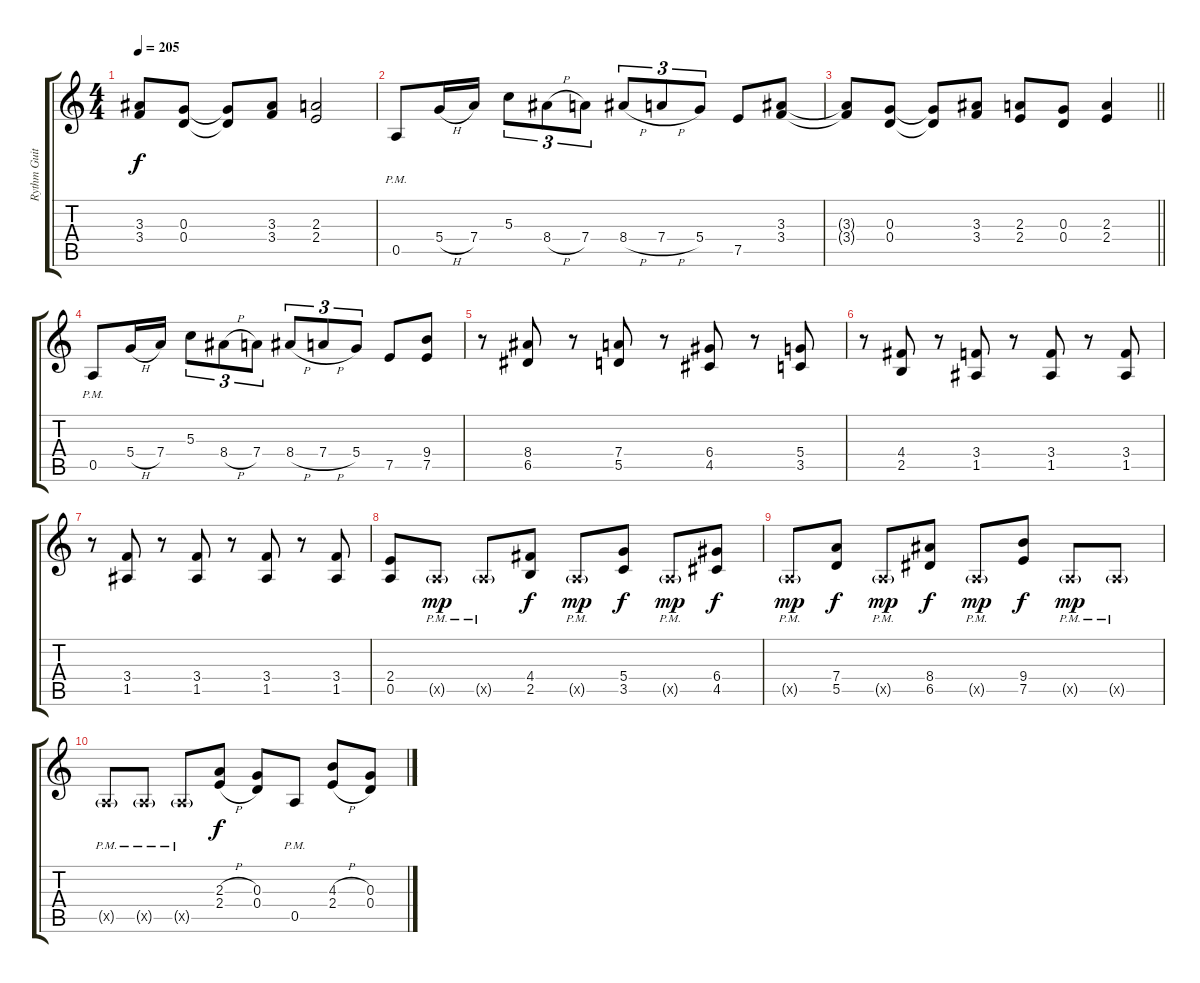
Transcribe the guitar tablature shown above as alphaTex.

\track ("Rythm Guitar (Jeff Young)" "Rythm Guit") {instrument distortionguitar}
\staff {score tabs}
\tuning (E4 B3 G3 D3 A2 E2) {hide}
\ts (4 4)
\tempo 205
\clef g2
\ks c
(3.3{t} 3.4{t}).8{dy f} (0.3 0.4).8 (0.3{t} 0.4{t}).8 (3.3 3.4).8 (2.3 2.4).2 |
0.5{pm}.8 5.4{h}.16 7.4.16 5.3.8{tu (3 2)} 8.4{h}.8{tu (3 2)} 7.4.8{tu (3 2)} 8.4{h}.8{tu (3 2)} 7.4{h}.8{tu (3 2)} 5.4.8{tu (3 2)} 7.5.8 (3.3 3.4).8 |
\barLineRight lightlight
(3.3{t} 3.4{t}).8 (0.3 0.4).8 (0.3{t} 0.4{t}).8 (3.3 3.4).8 (2.3 2.4).8 (0.3 0.4).8 (2.3 2.4).4 |
0.5{pm}.8 5.4{h}.16 7.4.16 5.3.8{tu (3 2)} 8.4{h}.8{tu (3 2)} 7.4.8{tu (3 2)} 8.4{h}.8{tu (3 2)} 7.4{h}.8{tu (3 2)} 5.4.8{tu (3 2)} 7.5.8 (9.4 7.5).8 |
r.8 (8.4 6.5).8 r.8 (7.4 5.5).8 r.8 (6.4 4.5).8 r.8 (5.4 3.5).8 |
r.8 (4.4 2.5).8 r.8 (3.4 1.5).8 r.8 (3.4 1.5).8 r.8 (3.4 1.5).8 |
r.8 (3.4 1.5).8 r.8 (3.4 1.5).8 r.8 (3.4 1.5).8 r.8 (3.4 1.5).8 |
(2.4 0.5).8 0.5{g pm x}.8{dy mp} 0.5{g pm x}.8 (4.4 2.5).8{dy f} 0.5{g pm x}.8{dy mp} (5.4 3.5).8{dy f} 0.5{g pm x}.8{dy mp} (6.4 4.5).8{dy f} |
0.5{g pm x}.8{dy mp} (7.4 5.5).8{dy f} 0.5{g pm x}.8{dy mp} (8.4 6.5).8{dy f} 0.5{g pm x}.8{dy mp} (9.4 7.5).8{dy f} 0.5{g pm x}.8{dy mp} 0.5{g pm x}.8 |
0.5{g pm x}.8 0.5{g pm x}.8 0.5{g pm x}.8 (2.3{h} 2.4{h}).8{dy f} (0.3 0.4).8 0.5{pm}.8 (4.3{h} 2.4{h}).8 (0.3 0.4).8
